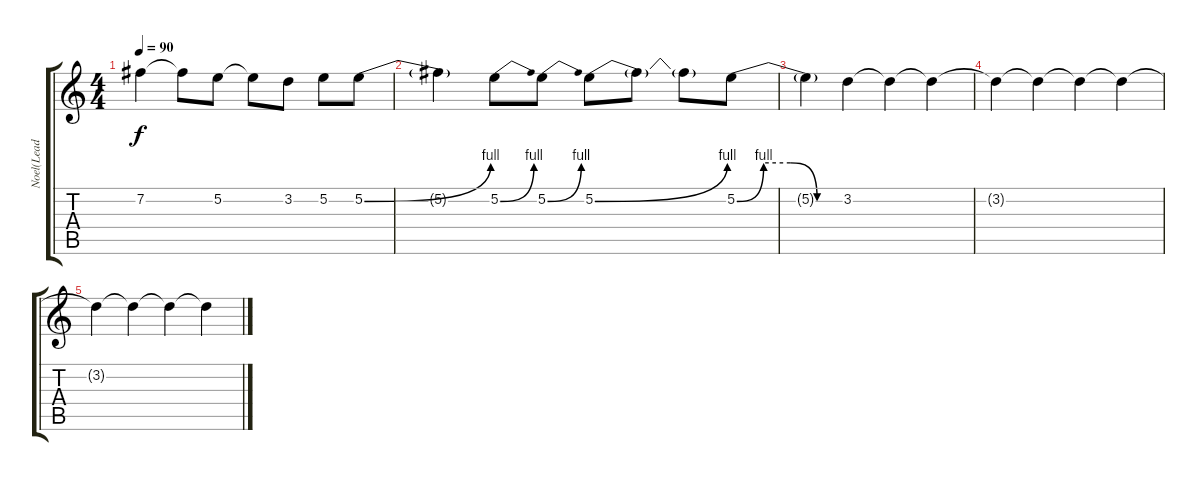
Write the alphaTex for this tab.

\track ("Noel(Lead Guitar)" "Noel(Lead ") {instrument overdrivenguitar}
\staff {score tabs}
\tuning (E4 B3 G3 D3 A2 E2) {hide}
\ts (4 4)
\tempo 90
\clef g2
\ks c
7.2{t}.4{dy f} 7.2{t}.8 5.2.8 5.2{t}.8 3.2.8 5.2.8 5.2{be (bend 0 0 60 4)}.8 |
5.2{t}.4 5.2{be (bend 0 0 60 4)}.8 5.2{be (bend 0 0 60 4)}.8 5.2{be (bend 0 0 60 4)}.8 5.2{t}.8 5.2{t}.8 5.2{be (custom 0 0 15 4 30 4 45 0 60 0)}.8 |
5.2{t}.4 3.2.4{volume 0} 3.2{t}.4 3.2{t}.4 |
3.2{t}.4 3.2{t}.4 3.2{t}.4 3.2{t}.4 |
3.2{t}.4 3.2{t}.4 3.2{t}.4 3.2{t}.4
